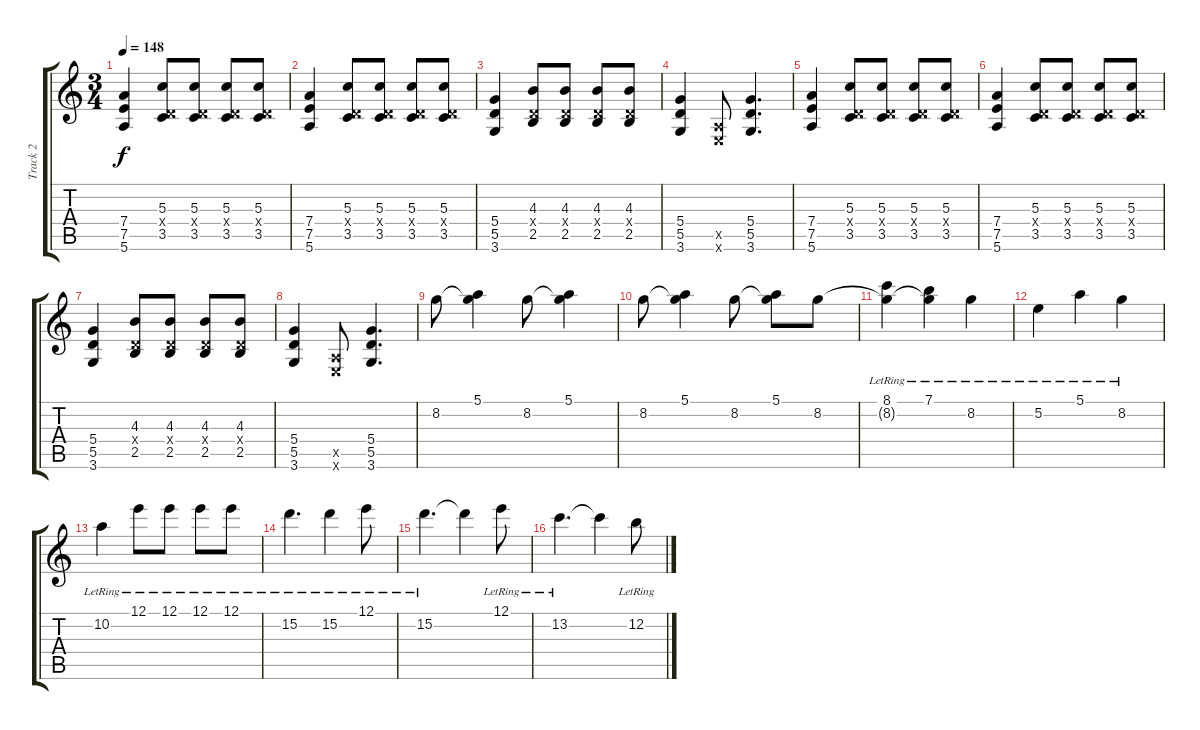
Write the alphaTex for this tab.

\track ("Track 2" "Track 2") {instrument distortionguitar}
\staff {score tabs}
\tuning (E4 B3 G3 D3 A2 E2) {hide}
\ts (3 4)
\tempo 148
\clef g2
\ks c
(7.4 7.5 5.6).4{dy f} (5.3 0.4{x} 3.5).8 (5.3 0.4{x} 3.5).8 (5.3 0.4{x} 3.5).8 (5.3 0.4{x} 3.5).8 |
(7.4 7.5 5.6).4 (5.3 0.4{x} 3.5).8 (5.3 0.4{x} 3.5).8 (5.3 0.4{x} 3.5).8 (5.3 0.4{x} 3.5).8 |
(5.4 5.5 3.6).4 (4.3 0.4{x} 2.5).8 (4.3 0.4{x} 2.5).8 (4.3 0.4{x} 2.5).8 (4.3 0.4{x} 2.5).8 |
(5.4 5.5 3.6).4 (0.5{x} 0.6{x}).8 (5.4 5.5 3.6).4{d} |
(7.4 7.5 5.6).4 (5.3 0.4{x} 3.5).8 (5.3 0.4{x} 3.5).8 (5.3 0.4{x} 3.5).8 (5.3 0.4{x} 3.5).8 |
(7.4 7.5 5.6).4 (5.3 0.4{x} 3.5).8 (5.3 0.4{x} 3.5).8 (5.3 0.4{x} 3.5).8 (5.3 0.4{x} 3.5).8 |
(5.4 5.5 3.6).4 (4.3 0.4{x} 2.5).8 (4.3 0.4{x} 2.5).8 (4.3 0.4{x} 2.5).8 (4.3 0.4{x} 2.5).8 |
(5.4 5.5 3.6).4 (0.5{x} 0.6{x}).8 (5.4 5.5 3.6).4{d} |
8.2.8 (5.1 8.2{t}).4 8.2.8 (5.1 8.2{t}).4 |
8.2.8 (5.1 8.2{t}).4 8.2.8 (5.1 8.2{t}).8 8.2.8 |
(8.1{lr} 8.2{t}).4 (7.1{lr} 8.2{t}).4 8.2{lr}.4 |
5.2{lr}.4 5.1{lr}.4 8.2{lr}.4 |
10.2{lr}.4 12.1{lr}.8 12.1{lr}.8 12.1{lr}.8 12.1{lr}.8 |
15.2{lr}.4{d} 15.2{lr}.4 12.1{lr}.8 |
15.2{lr}.4{d} 15.2{t}.4 12.1{lr}.8 |
13.2{lr}.4{d} 13.2{t}.4 12.2{lr}.8
